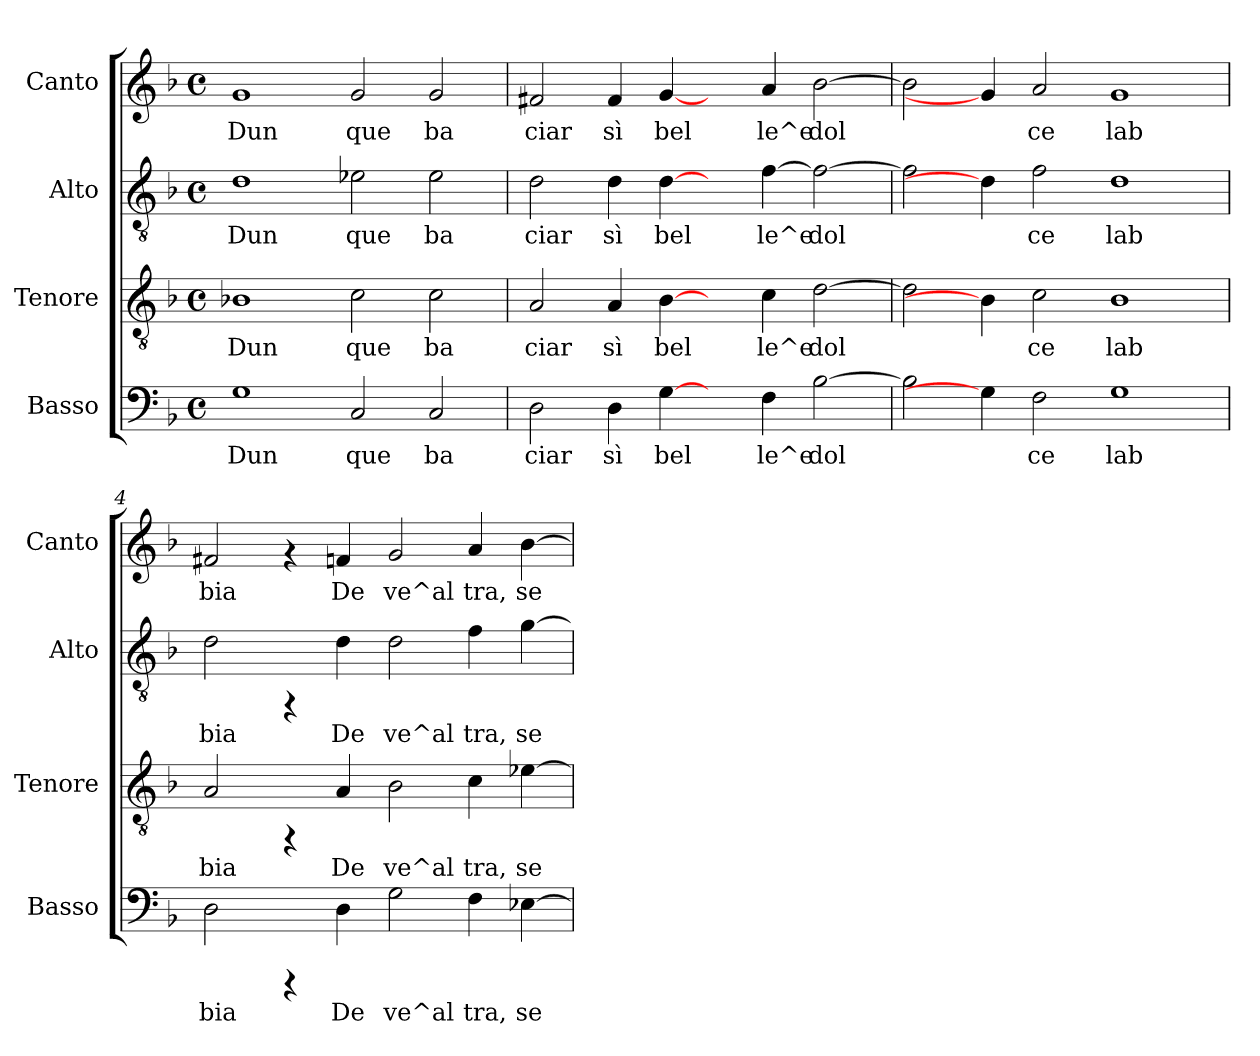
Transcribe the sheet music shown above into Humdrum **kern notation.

**kern	**text	**kern	**text	**kern	**text	**kern	**text
*part4	*part4	*part3	*part3	*part2	*part2	*part1	*part1
*staff4	*staff4	*staff3	*staff3	*staff2	*staff2	*staff1	*staff1
*I"Basso	*	*I"Tenore	*	*I"Alto	*	*I"Canto	*
*I'Basso	*	*I'Tenore	*	*I'Alto	*	*I'Canto	*
!!LO:PB:g=z
*stria5	*	*stria5	*	*stria5	*	*stria5	*
*clefF4	*	*clefGv2	*	*clefGv2	*	*clefG2	*
*k[b-]	*	*k[b-]	*	*k[b-]	*	*k[b-]	*
*F:	*	*F:	*	*F:	*	*F:	*
*M4/4	*	*M4/4	*	*M4/4	*	*M4/4	*
*met(c)	*	*met(c)	*	*met(c)	*	*met(c)	*
=1	=1	=1	=1	=1	=1	=1	=1
!	!LO:LY:b:cj	!	!LO:LY:b:cj	!	!LO:LY:b:cj	!	!LO:LY:b:cj
1G	Dun	1B-X	Dun	1d	Dun	1g	Dun
!	!LO:LY:b:cj	!	!LO:LY:b:cj	!	!LO:LY:b:cj	!	!LO:LY:b:cj
2C/	que	2c\	que	2e-X\	que	2g/	que
!	!LO:LY:b:cj	!	!LO:LY:b:cj	!	!LO:LY:b:cj	!	!LO:LY:b:cj
2C/	ba	2c\	ba	2e-\	ba	2g/	ba
=2	=2	=2	=2	=2	=2	=2	=2
!	!LO:LY:b:cj	!	!LO:LY:b:cj	!	!LO:LY:b:cj	!	!LO:LY:b:cj
2D\	ciar	2A/	ciar	2d\	ciar	2f#X/	ciar
!	!LO:LY:b:cj	!	!LO:LY:b:cj	!	!LO:LY:b:cj	!	!LO:LY:b:cj
4D\	sì	4A/	sì	4d\	sì	4f#/	sì
!	!LO:LY:b:cj	!	!LO:LY:b:cj	!	!LO:LY:b:cj	!	!LO:LY:b:cj
[4G\	bel	[4B-\	bel	[4d\	bel	[4g/	bel
4ryy	.	4ryy	.	4ryy	.	4ryy	.
!	!LO:LY:b:cj	!	!LO:LY:b:cj	!	!LO:LY:b:cj	!	!LO:LY:b:cj
4F\	le^e	4c\	le^e	[<4f\	le^e	4a/	le^e
!	!LO:LY:b:cj	!	!LO:LY:b:cj	!	!LO:LY:b:cj	!	!LO:LY:b:cj
[>2B-\	dol	[>2d\	dol	2f\_>	dol	[>2b-\	dol
=3	=3	=3	=3	=3	=3	=3	=3
!	!LO:LY:b:cj	!	!LO:LY:b:cj	!	!LO:LY:b:cj	!	!LO:LY:b:cj
2B-\]	.	2d\]	.	2f\]	.	2b-\]	.
4G\]	.	4B-\]	.	4d\]	.	4g/]	.
!	!LO:LY:b:cj	!	!LO:LY:b:cj	!	!LO:LY:b:cj	!	!LO:LY:b:cj
2F\	ce	2c\	ce	2f\	ce	2a/	ce
!	!LO:LY:b:cj	!	!LO:LY:b:cj	!	!LO:LY:b:cj	!	!LO:LY:b:cj
1G	lab	1B-	lab	1d	lab	1g	lab
=4	=4	=4	=4	=4	=4	=4	=4
!	!LO:LY:b:cj	!	!LO:LY:b:cj	!	!LO:LY:b:cj	!	!LO:LY:b:cj
2D\	bia	2A/	bia	2d\	bia	2f#X/	bia
4rCCC	.	4rFF	.	4rFF	.	4rf	.
!	!LO:LY:b:cj	!	!LO:LY:b:cj	!	!LO:LY:b:cj	!	!LO:LY:b:cj
4D\	De	4A/	De	4d\	De	4fn/	De
!	!LO:LY:b:cj	!	!LO:LY:b:cj	!	!LO:LY:b:cj	!	!LO:LY:b:cj
2G\	ve^al	2B-\	ve^al	2d\	ve^al	2g/	ve^al
!	!LO:LY:b:cj	!	!LO:LY:b:cj	!	!LO:LY:b:cj	!	!LO:LY:b:cj
4F\	tra,	4c\	tra,	4f\	tra,	4a/	tra,
!	!LO:LY:b:cj	!	!LO:LY:b:cj	!	!LO:LY:b:cj	!	!LO:LY:b:cj
[<4E-X\	se	[<4e-X\	se	[<4g\	se	[<4b-\	se
=	=	=	=	=	=	=	=
*-	*-	*-	*-	*-	*-	*-	*-
